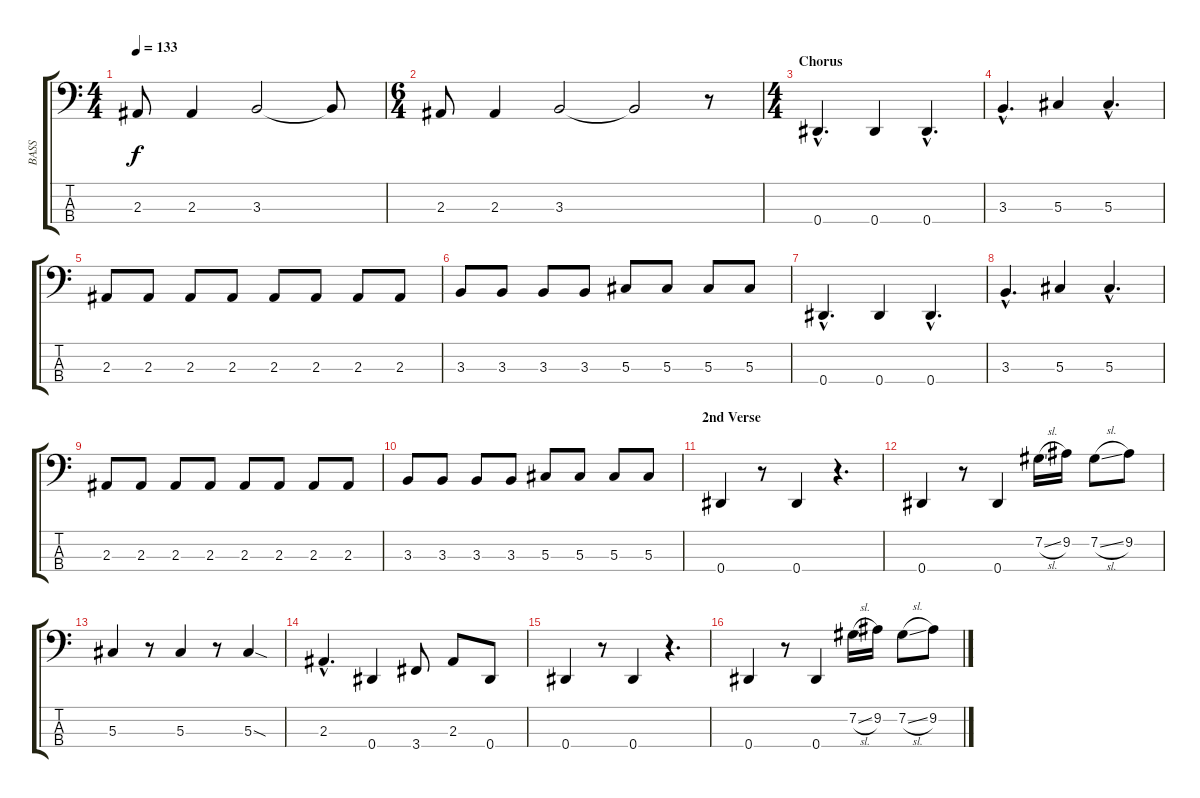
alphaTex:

\track ("BASS" "BASS") {instrument electricbassfinger}
\staff {score tabs}
\tuning (Gb2 Db2 Ab1 Eb1) {hide}
\ts (4 4)
\tempo 133
\clef f4
\ks c
2.3.8{dy f} 2.3.4 3.3.2 3.3{t}.8 |
\ts (6 4)
2.3.8 2.3.4 3.3.2 3.3{t}.2 r.8 |
\ts (4 4)
\section ("" "Chorus")
0.4{hac}.4{d} 0.4.4 0.4{hac}.4{d} |
3.3{hac}.4{d} 5.3.4 5.3{hac}.4{d} |
2.3.8 2.3.8 2.3.8 2.3.8 2.3.8 2.3.8 2.3.8 2.3.8 |
3.3.8 3.3.8 3.3.8 3.3.8 5.3.8 5.3.8 5.3.8 5.3.8 |
0.4{hac}.4{d} 0.4.4 0.4{hac}.4{d} |
3.3{hac}.4{d} 5.3.4 5.3{hac}.4{d} |
2.3.8 2.3.8 2.3.8 2.3.8 2.3.8 2.3.8 2.3.8 2.3.8 |
3.3.8 3.3.8 3.3.8 3.3.8 5.3.8 5.3.8 5.3.8 5.3.8 |
\section ("" "2nd Verse")
0.4.4 r.8 0.4.4 r.4{d} |
0.4.4 r.8 0.4.4 7.2{sl}.16 9.2.16 7.2{sl}.8 9.2.8 |
5.3.4 r.8 5.3.4 r.8 5.3{sod}.4 |
2.3{hac}.4{d} 0.4.4 3.4.8 2.3.8 0.4.8 |
0.4.4 r.8 0.4.4 r.4{d} |
0.4.4 r.8 0.4.4 7.2{sl}.16 9.2.16 7.2{sl}.8 9.2.8
